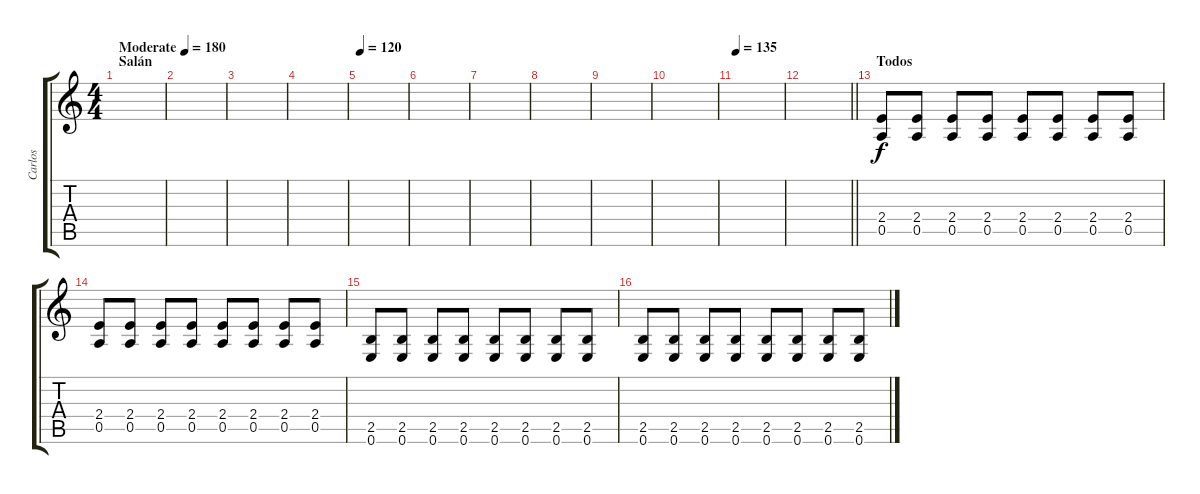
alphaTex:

\track ("Carlos" "Carlos") {instrument distortionguitar}
\staff {score tabs}
\tuning (E4 B3 G3 D3 A2 E2) {hide}
\ts (4 4)
\section ("" "Salán")
\tempo (180 "Moderate")
\clef g2
\ks c
|
|
|
|
\tempo 120
|
|
|
|
|
|
\tempo 135
|
\barLineRight lightlight
|
\section ("" "Todos")
(2.4 0.5).8 (2.4 0.5).8 (2.4 0.5).8 (2.4 0.5).8 (2.4 0.5).8 (2.4 0.5).8 (2.4 0.5).8 (2.4 0.5).8 |
(2.4 0.5).8 (2.4 0.5).8 (2.4 0.5).8 (2.4 0.5).8 (2.4 0.5).8 (2.4 0.5).8 (2.4 0.5).8 (2.4 0.5).8 |
(2.5 0.6).8 (2.5 0.6).8 (2.5 0.6).8 (2.5 0.6).8 (2.5 0.6).8 (2.5 0.6).8 (2.5 0.6).8 (2.5 0.6).8 |
(2.5 0.6).8 (2.5 0.6).8 (2.5 0.6).8 (2.5 0.6).8 (2.5 0.6).8 (2.5 0.6).8 (2.5 0.6).8 (2.5 0.6).8
